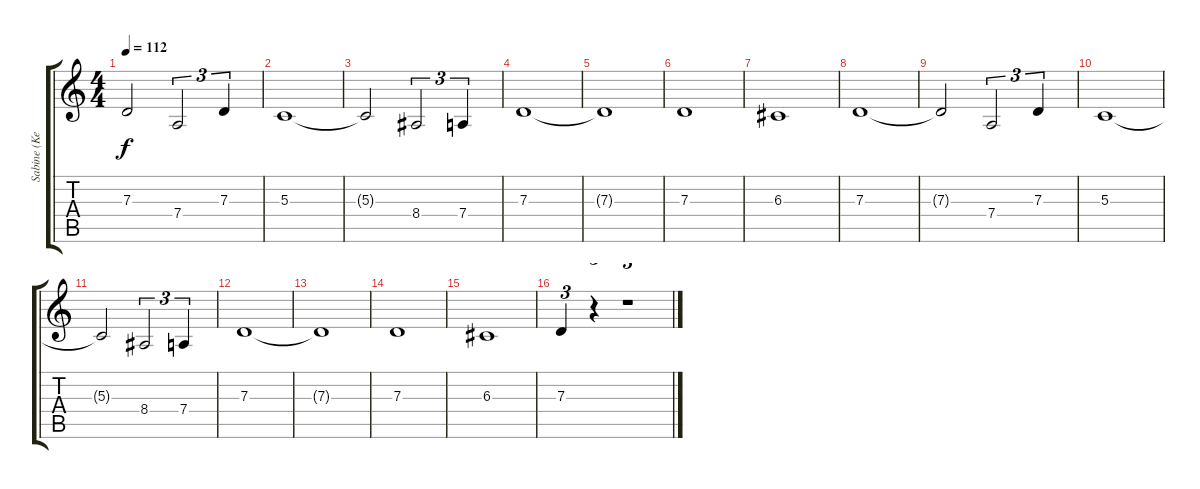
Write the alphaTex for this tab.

\track ("Sabine (KeybMid)" "Sabine (Ke") {instrument stringensemble1}
\staff {score tabs}
\tuning (E4 B3 G3 D3 A2 E2) {hide}
\ts (4 4)
\tempo 112
\clef g2
\ks c
7.3{t}.2{dy f} 7.4.2{tu (3 2)} 7.3.4{tu (3 2)} |
5.3.1 |
5.3{t}.2 8.4.2{tu (3 2)} 7.4.4{tu (3 2)} |
7.3.1 |
7.3{t}.1 |
7.3.1 |
6.3.1 |
7.3.1 |
7.3{t}.2 7.4.2{tu (3 2)} 7.3.4{tu (3 2)} |
5.3.1 |
5.3{t}.2 8.4.2{tu (3 2)} 7.4.4{tu (3 2)} |
7.3.1 |
7.3{t}.1 |
7.3.1 |
6.3.1 |
7.3.4{tu (3 2)} r.4{tu (3 2)} r.1{tu (3 2)}
